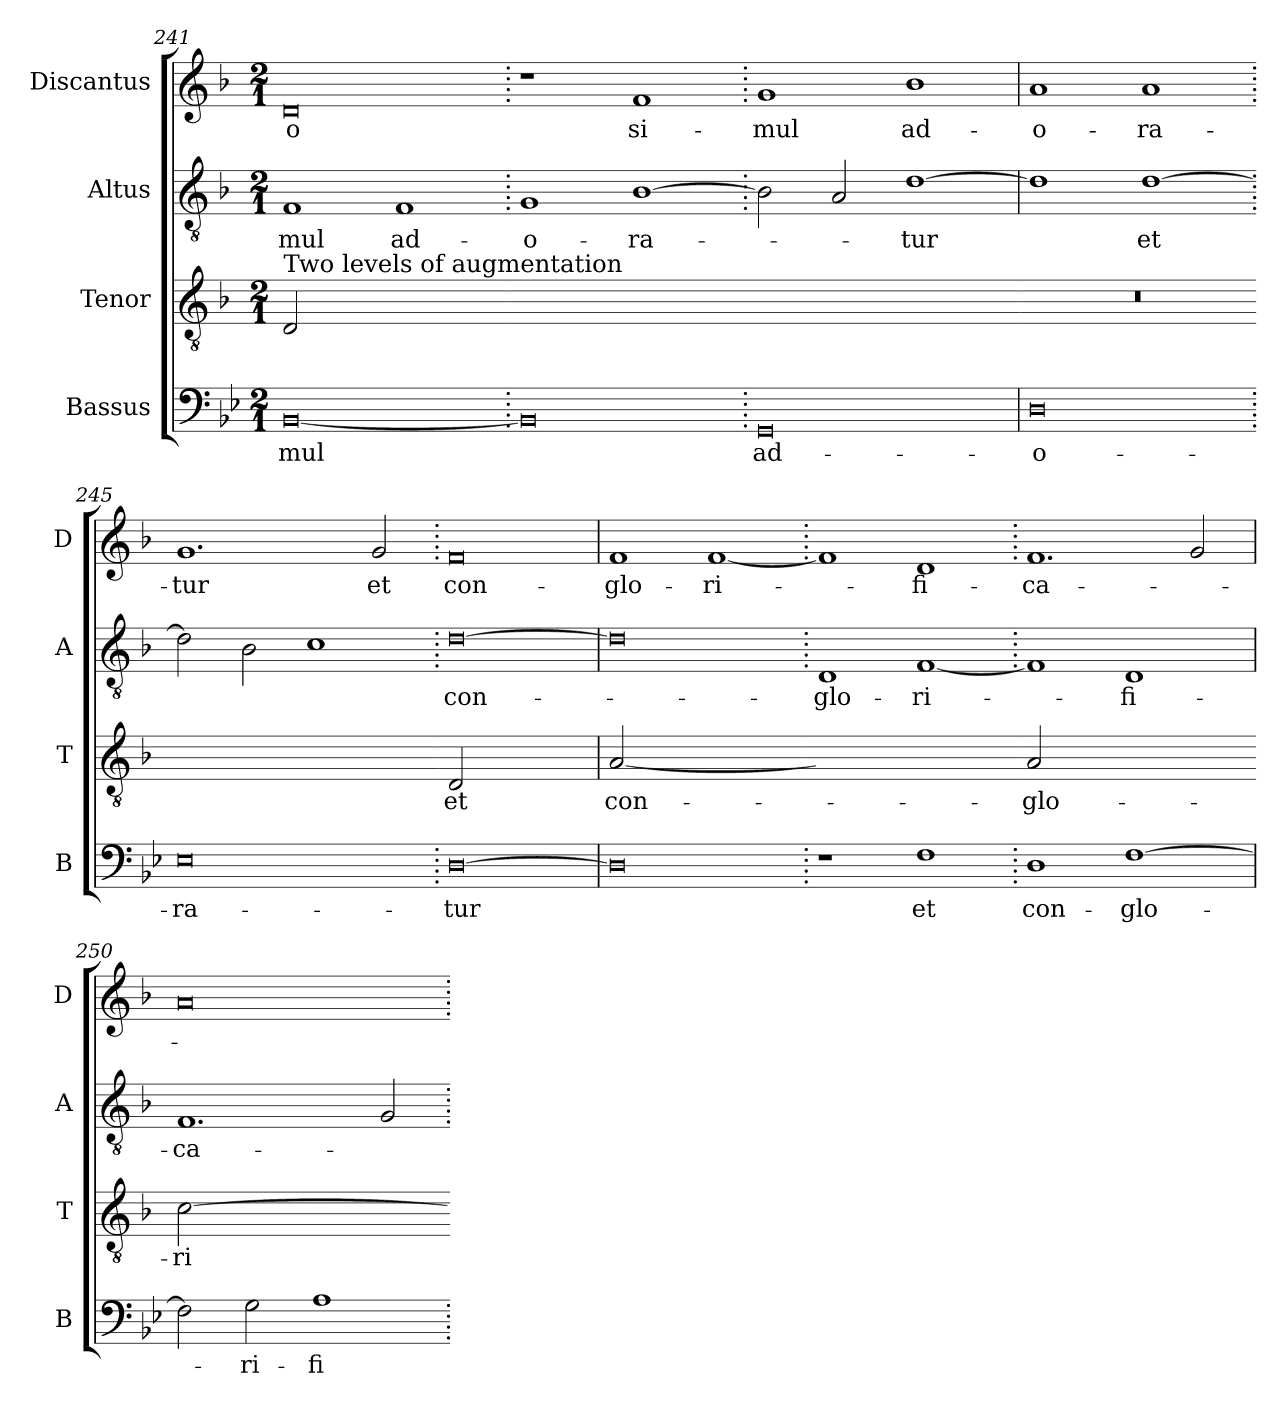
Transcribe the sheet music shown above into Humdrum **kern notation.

**kern	**text	**kern	**text	**kern	**text	**kern	**text
*part4	*part4	*part3	*part3	*part2	*part2	*part1	*part1
*staff4	*staff4	*staff3	*staff3	*staff2	*staff2	*staff1	*staff1
*I"Bassus	*	*I"Tenor	*	*I"Altus	*	*I"Discantus	*
*I'B	*	*I'T	*	*I'A	*	*I'D	*
*clefF4	*	*clefGv2	*	*clefGv2	*	*clefG2	*
*k[b-e-]	*	*k[b-]	*	*k[b-]	*	*k[b-]	*
*M2/1	*	*M2/1	*	*M2/1	*	*M2/1	*
=241	=241	=241	=241	=241	=241	=241	=241
!	!	!LO:TX:a:t=Two levels of augmentation	!	!	!	!	!
!	!	!LO:N:vis=2	!	!	!	!	!
[0BB-	-mul	[y0D	.	1F	-mul	0d	-o
.	.	.	.	1F	ad-	.	.
=242.	=242.	=242-	=242.	=242.	=242.	=242.	=242.
!	!	!LO:N:vis=2	!	!	!	!	!
0BB-]	.	0Dyy_	.	1G	-o-	1r	.
.	.	.	.	[1B-	-ra-	1f	si-
=243.	=243.	=243-	=243.	=243.	=243.	=243.	=243.
!	!	!LO:N:vis=2	!	!	!	!	!
0GG	ad-	0Dyy]	.	2B-]	.	1g	-mul
.	.	.	.	2A	.	.	.
.	.	.	.	[1d	-tur	1b-	ad-
=244	=244	=244-	=244	=244	=244	=244	=244
!	!	!LO:N:vis=2	!	!	!	!	!
0D	-o-	0r	.	1d]	.	1a	-o-
.	.	.	.	[1d	et	1a	-ra-
=245.	=245.	=245-	=245.	=245.	=245.	=245.	=245.
!	!	!LO:N:vis=2	!	!	!	!	!
0E-	-ra-	0ryy	.	2d]	.	1.g	-tur
.	.	.	.	2B-	.	.	.
.	.	.	.	1c	.	.	.
.	.	.	.	.	.	2g	et
=246.	=246.	=246-	=246.	=246.	=246.	=246.	=246.
!	!	!LO:N:vis=2	!	!	!	!	!
[0D	-tur	0D	et	[0d	con-	0f	con-
=247	=247	=247	=247	=247	=247	=247	=247
!	!	!LO:N:vis=2	!	!	!	!	!
0D]	.	[0A	con-	0d]	.	1f	-glo-
.	.	.	.	.	.	[1f	-ri-
=248.	=248.	=248-	=248.	=248.	=248.	=248.	=248.
!	!	!LO:N:vis=2	!	!	!	!	!
1r	.	0Ayy]	.	1D	-glo-	1f]	.
1F	et	.	.	[1F	-ri-	1d	-fi-
=249.	=249.	=249-	=249.	=249.	=249.	=249.	=249.
!	!	!LO:N:vis=2	!	!	!	!	!
1D	con-	0A	-glo-	1F]	.	1.f	-ca-
[1F	-glo-	.	.	1D	-fi-	.	.
.	.	.	.	.	.	2g	.
=250	=250	=250-	=250	=250	=250	=250	=250
!	!	!LO:N:vis=2	!	!	!	!	!
2F]	.	[0c	-ri-	1.F	-ca-	0a	.
2G	-ri-	.	.	.	.	.	.
1A	-fi-	.	.	.	.	.	.
.	.	.	.	2G	.	.	.
=.	=.	=-	=.	=.	=.	=.	=.
*-	*-	*-	*-	*-	*-	*-	*-
